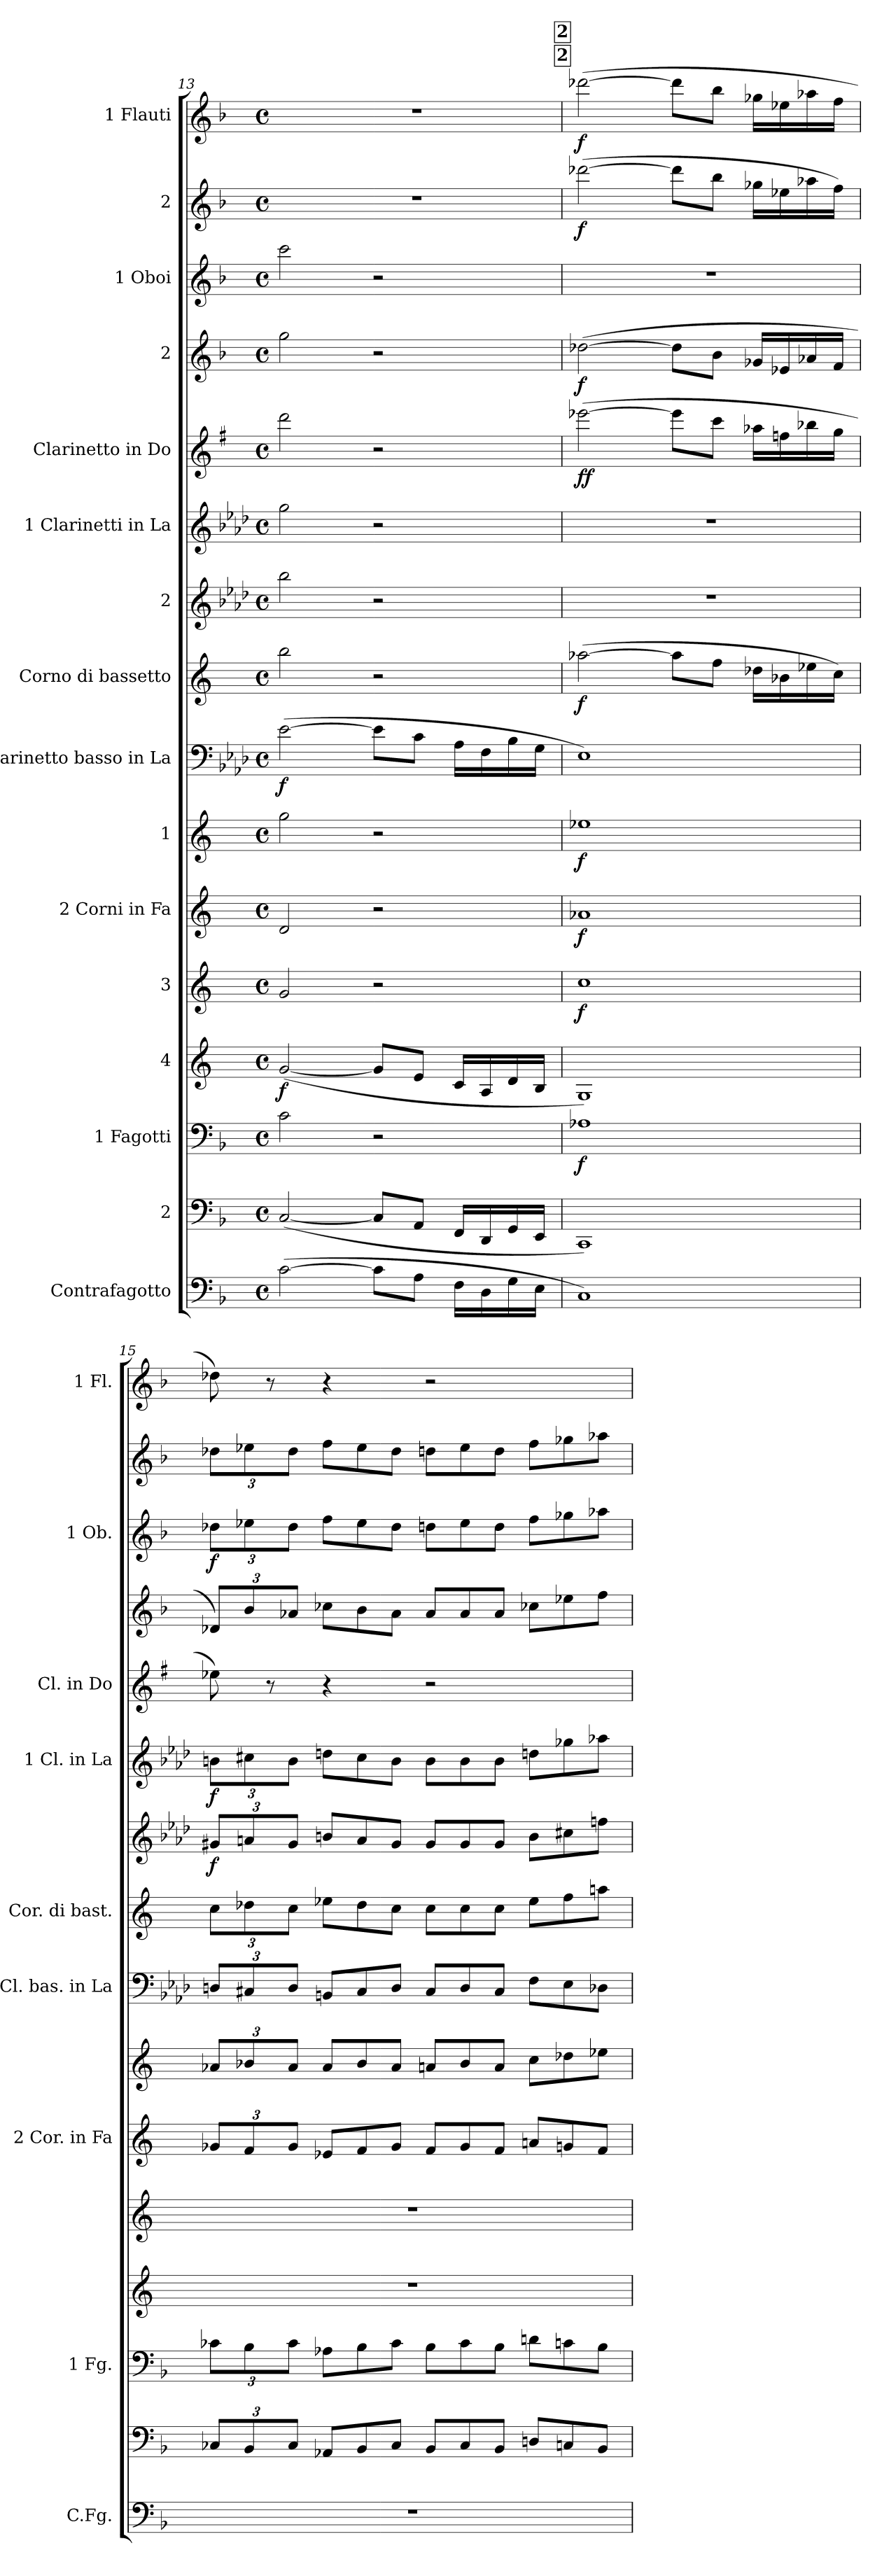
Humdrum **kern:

**kern	**kern	**kern	**dynam	**kern	**dynam	**kern	**dynam	**kern	**dynam	**kern	**dynam	**kern	**dynam	**kern	**dynam	**kern	**dynam	**kern	**dynam	**kern	**dynam	**kern	**dynam	**kern	**dynam	**kern	**dynam	**kern	**dynam
*part16	*part15	*part14	*part14	*part13	*part13	*part12	*part12	*part11	*part11	*part10	*part10	*part9	*part9	*part8	*part8	*part7	*part7	*part6	*part6	*part5	*part5	*part4	*part4	*part3	*part3	*part2	*part2	*part1	*part1
*staff16	*staff15	*staff14	*staff14	*staff13	*staff13	*staff12	*staff12	*staff11	*staff11	*staff10	*staff10	*staff9	*staff9	*staff8	*staff8	*staff7	*staff7	*staff6	*staff6	*staff5	*staff5	*staff4	*staff4	*staff3	*staff3	*staff2	*staff2	*staff1	*staff1
*I"Contrafagotto	*I"2	*I"1  Fagotti	*	*I"4	*	*I"3	*	*I"2  Corni in Fa	*	*I"1	*	*I"Clarinetto basso in La	*	*I"Corno di bassetto	*	*I"2	*	*I"1  Clarinetti in La	*	*I"Clarinetto in Do	*	*I"2	*	*I"1  Oboi	*	*I"2	*	*I"1  Flauti	*
*I'C.Fg.	*	*I'1  Fg.	*	*	*	*	*	*I'2  Cor. in Fa	*	*	*	*I'Cl. bas. in La	*	*I'Cor. di bast.	*	*	*	*I'1  Cl. in La	*	*I'Cl. in Do	*	*	*	*I'1  Ob.	*	*	*	*I'1  Fl.	*
!!LO:PB:g=z
*clefF4	*clefF4	*clefF4	*	*clefG2	*	*clefG2	*	*clefG2	*	*clefG2	*	*clefF4	*	*clefG2	*	*clefG2	*	*clefG2	*	*clefG2	*	*clefG2	*	*clefG2	*	*clefG2	*	*clefG2	*
*ITrd7c12	*	*	*	*ITrd4c7	*	*ITrd4c7	*	*ITrd4c7	*	*ITrd4c7	*	*ITrd2c3	*	*ITrd4c7	*	*ITrd2c3	*	*ITrd2c3	*	*ITrd1c2	*	*	*	*	*	*	*	*	*
*k[b-]	*k[b-]	*k[b-]	*	*k[b-]	*	*k[b-]	*	*k[b-]	*	*k[b-]	*	*k[b-]	*	*k[b-]	*	*k[b-]	*	*k[b-]	*	*k[b-]	*	*k[b-]	*	*k[b-]	*	*k[b-]	*	*k[b-]	*
*M4/4	*M4/4	*M4/4	*	*M4/4	*	*M4/4	*	*M4/4	*	*M4/4	*	*M4/4	*	*M4/4	*	*M4/4	*	*M4/4	*	*M4/4	*	*M4/4	*	*M4/4	*	*M4/4	*	*M4/4	*
*met(c)	*met(c)	*met(c)	*	*met(c)	*	*met(c)	*	*met(c)	*	*met(c)	*	*met(c)	*	*met(c)	*	*met(c)	*	*met(c)	*	*met(c)	*	*met(c)	*	*met(c)	*	*met(c)	*	*met(c)	*
=13	=13	=13	=13	=13	=13	=13	=13	=13	=13	=13	=13	=13	=13	=13	=13	=13	=13	=13	=13	=13	=13	=13	=13	=13	=13	=13	=13	=13	=13
!	!	!	!	!	!LO:DY:b	!	!	!	!	!	!	!	!LO:DY:b	!	!	!	!	!	!	!	!	!	!	!	!	!	!	!	!
([2C\	([2C/	2c\	.	([2c/	f	2c/	.	2G/	.	2cc\	.	([2c\	f	2ee\	.	2gg\	.	2ee\	.	2ccc\	.	2gg\	.	2ccc\	.	1r	.	1r	.
8C\L]	8C/L]	2r	.	8c/L]	.	2r	.	2r	.	2r	.	8c\L]	.	2r	.	2r	.	2r	.	2r	.	2r	.	2r	.	.	.	.	.
8AA\J	8AA/J	.	.	8A/J	.	.	.	.	.	.	.	8A\J	.	.	.	.	.	.	.	.	.	.	.	.	.	.	.	.	.
16FF\LL	16FF/LL	.	.	16F/LL	.	.	.	.	.	.	.	16F\LL	.	.	.	.	.	.	.	.	.	.	.	.	.	.	.	.	.
16DD\	16DD/	.	.	16D/	.	.	.	.	.	.	.	16D\	.	.	.	.	.	.	.	.	.	.	.	.	.	.	.	.	.
16GG\	16GG/	.	.	16G/	.	.	.	.	.	.	.	16G\	.	.	.	.	.	.	.	.	.	.	.	.	.	.	.	.	.
16EE\JJ	16EE/JJ	.	.	16E/JJ	.	.	.	.	.	.	.	16E\JJ	.	.	.	.	.	.	.	.	.	.	.	.	.	.	.	.	.
!!LO:REH:place=s1:a:B:cj:fs=14:t=2
!!LO:REH:place=s1:b:B:cj:fs=14:t=2
=14	=14	=14	=14	=14	=14	=14	=14	=14	=14	=14	=14	=14	=14	=14	=14	=14	=14	=14	=14	=14	=14	=14	=14	=14	=14	=14	=14	=14	=14
!	!	!	!LO:DY:b	!	!	!	!LO:DY:b	!	!LO:DY:b	!	!LO:DY:b	!	!	!	!LO:DY:b	!	!	!	!	!	!LO:DY:b	!	!	!	!	!	!	!	!
!	!	!	!	!	!	!	!	!	!	!	!	!	!	!	!	!	!	!	!	!	!LO:DY:n=1:b	!	!LO:DY:b	!	!	!	!LO:DY:b	!	!LO:DY:b
1CC)	1CC)	1A-X	f	1C)	.	1f	f	1d-X	f	1a-X	f	1C)	.	([2dd-X\	f	1r	.	1r	.	([2ddd-X\	f f	([2dd-X\	f	1r	.	([2ddd-X\	f	([2ddd-X\	f
.	.	.	.	.	.	.	.	.	.	.	.	.	.	8dd-\L]	.	.	.	.	.	8ddd-\L]	.	8dd-\L]	.	.	.	8ddd-\L]	.	8ddd-\L]	.
.	.	.	.	.	.	.	.	.	.	.	.	.	.	8b-\J	.	.	.	.	.	8bb-\J	.	8b-\J	.	.	.	8bb-\J	.	8bb-\J	.
.	.	.	.	.	.	.	.	.	.	.	.	.	.	16g-X\LL	.	.	.	.	.	16gg-X\LL	.	16g-X/LL	.	.	.	16gg-X\LL	.	16gg-X\LL	.
.	.	.	.	.	.	.	.	.	.	.	.	.	.	16e-X\	.	.	.	.	.	16ee-X\	.	16e-X/	.	.	.	16ee-X\	.	16ee-X\	.
.	.	.	.	.	.	.	.	.	.	.	.	.	.	16a-X\	.	.	.	.	.	16aa-X\	.	16a-X/	.	.	.	16aa-X\	.	16aa-X\	.
.	.	.	.	.	.	.	.	.	.	.	.	.	.	16f\JJ)	.	.	.	.	.	16ff\JJ	.	16f/JJ	.	.	.	16ff\JJ)	.	16ff\JJ	.
=15	=15	=15	=15	=15	=15	=15	=15	=15	=15	=15	=15	=15	=15	=15	=15	=15	=15	=15	=15	=15	=15	=15	=15	=15	=15	=15	=15	=15	=15
*	*Xbrackettup	*Xbrackettup	*	*	*	*	*	*Xbrackettup	*	*Xbrackettup	*	*Xbrackettup	*	*Xbrackettup	*	*Xbrackettup	*	*Xbrackettup	*	*	*	*Xbrackettup	*	*Xbrackettup	*	*Xbrackettup	*	*	*
!	!	!	!	!	!	!	!	!	!	!	!	!	!	!	!	!	!LO:DY:b	!	!LO:DY:b	!	!	!	!	!	!LO:DY:b	!	!	!	!
1r	12C-X/L	12c-X\L	.	1r	.	1r	.	12c-X/L	.	12d-X/L	.	12BBn/L	.	12f\L	.	12e#X/L	f	12g#X\L	f	8dd-X\)	.	12d-X/L)	.	12dd-X\L	f	12dd-X\L	.	8dd-X\)	.
.	12BB-/	12B-\	.	.	.	.	.	12B-/	.	12e-X/	.	12AA#X/	.	12g-X\	.	12f#X/	.	12a#X\	.	.	.	12b-/	.	12ee-X\	.	12ee-X\	.	.	.
.	.	.	.	.	.	.	.	.	.	.	.	.	.	.	.	.	.	.	.	8r	.	.	.	.	.	.	.	8r	.
.	12C-/J	12c-\J	.	.	.	.	.	12c-/J	.	12d-/J	.	12BB/J	.	12f\J	.	12e#/J	.	12g#\J	.	.	.	12a-X/J	.	12dd-\J	.	12dd-\J	.	.	.
*	*Xtuplet	*Xtuplet	*	*	*	*	*	*Xtuplet	*	*Xtuplet	*	*Xtuplet	*	*Xtuplet	*	*Xtuplet	*	*Xtuplet	*	*	*	*Xtuplet	*	*Xtuplet	*	*Xtuplet	*	*	*
.	12AA-X/L	12A-X\L	.	.	.	.	.	12A-X/L	.	12d-/L	.	12GG#X/L	.	12a-X\L	.	12g#X/L	.	12bn\L	.	4r	.	12cc-X\L	.	12ff\L	.	12ff\L	.	4r	.
.	12BB-/	12B-\	.	.	.	.	.	12B-/	.	12e-/	.	12AA#/	.	12g-\	.	12f#/	.	12a#\	.	.	.	12b-\	.	12ee-\	.	12ee-\	.	.	.
.	12C-/J	12c-\J	.	.	.	.	.	12c-/J	.	12d-/J	.	12BB/J	.	12f\J	.	12e#/J	.	12g#\J	.	.	.	12a-\J	.	12dd-\J	.	12dd-\J	.	.	.
.	12BB-/L	12B-\L	.	.	.	.	.	12B-/L	.	12dn/L	.	12AA#/L	.	12f\L	.	12e#/L	.	12g#\L	.	2r	.	12a-/L	.	12ddn\L	.	12ddn\L	.	2r	.
.	12C-/	12c-\	.	.	.	.	.	12c-/	.	12e-/	.	12BB/	.	12f\	.	12e#/	.	12g#\	.	.	.	12a-/	.	12ee-\	.	12ee-\	.	.	.
.	12BB-/J	12B-\J	.	.	.	.	.	12B-/J	.	12d/J	.	12AA#/J	.	12f\J	.	12e#/J	.	12g#\J	.	.	.	12a-/J	.	12dd\J	.	12dd\J	.	.	.
.	12Dn/L	12dn\L	.	.	.	.	.	12dn/L	.	12f\L	.	12D\L	.	12a-\L	.	12g#\L	.	12bn\L	.	.	.	12cc-X\L	.	12ff\L	.	12ff\L	.	.	.
.	12Cn/	12cn\	.	.	.	.	.	12cn/	.	12g-X\	.	12C\	.	12b-\	.	12a#X\	.	12ee-X\	.	.	.	12ee-X\	.	12gg-X\	.	12gg-X\	.	.	.
.	12BB-/J	12B-\J	.	.	.	.	.	12B-/J	.	12a-X\J	.	12BB-X\J	.	12ddn\J	.	12ddn\J	.	12ffn\J	.	.	.	12ff\J	.	12aa-X\J	.	12aa-X\J	.	.	.
=	=	=	=	=	=	=	=	=	=	=	=	=	=	=	=	=	=	=	=	=	=	=	=	=	=	=	=	=	=
*-	*-	*-	*-	*-	*-	*-	*-	*-	*-	*-	*-	*-	*-	*-	*-	*-	*-	*-	*-	*-	*-	*-	*-	*-	*-	*-	*-	*-	*-
